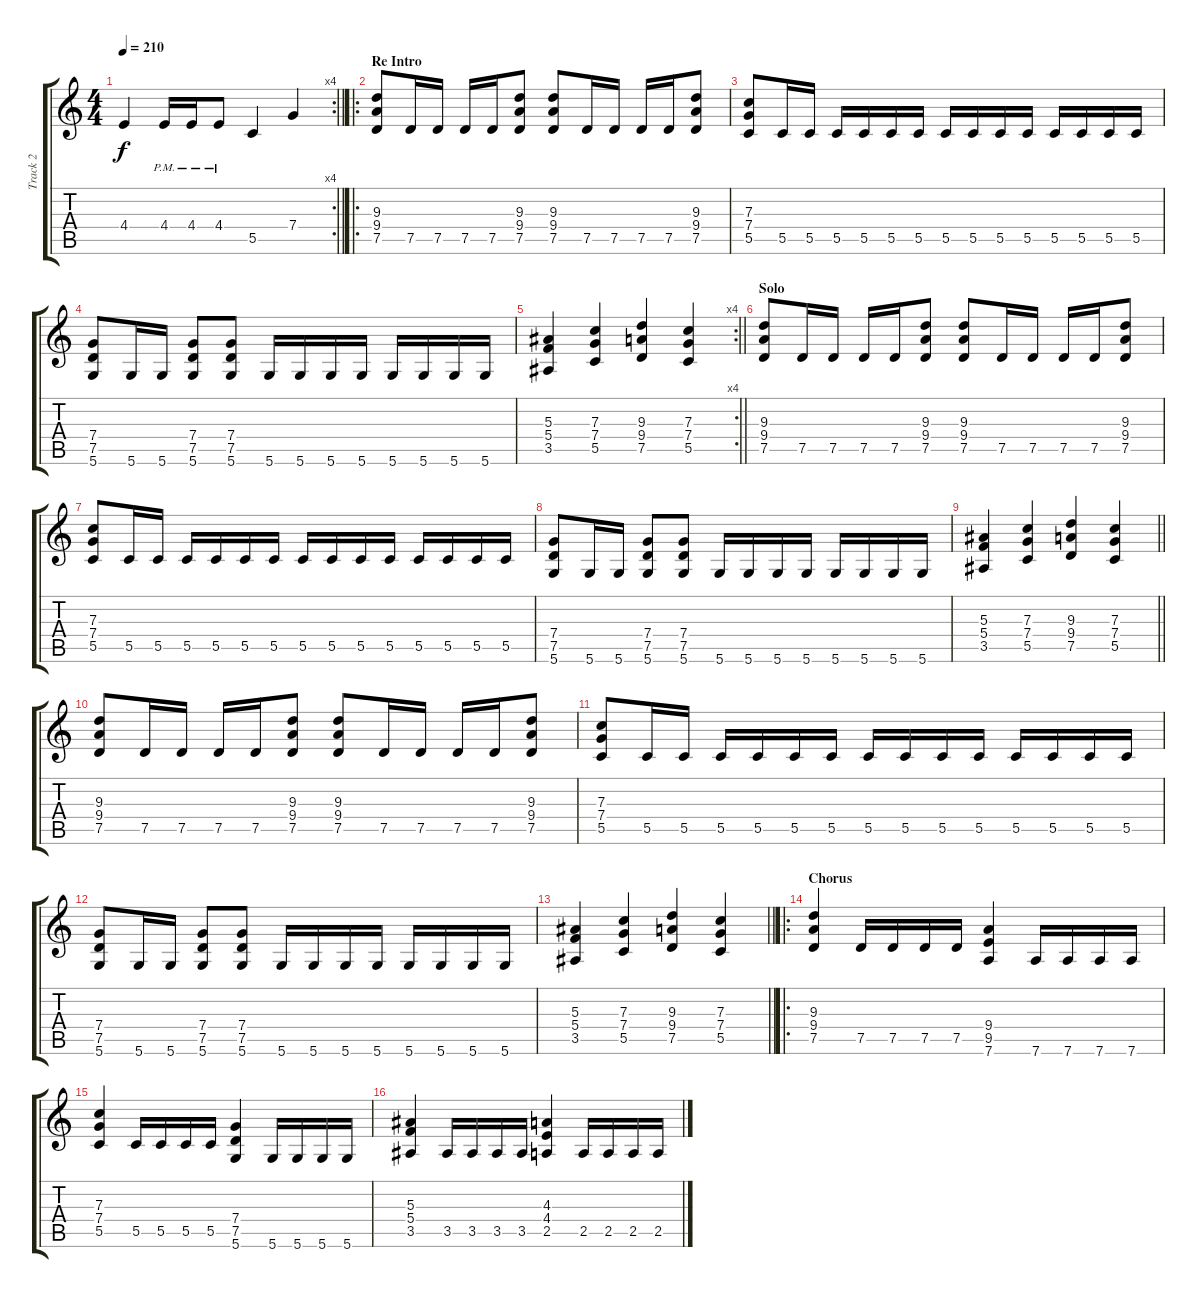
\track ("Track 2" "Track 2") {instrument distortionguitar}
\staff {score tabs}
\tuning (D4 A3 F3 C3 G2 D2) {hide}
\rc 4
\ts (4 4)
\tempo 210
\clef g2
\barLineRight lightlight
\ks c
4.4.4{dy f} 4.4{pm}.16 4.4{pm}.16 4.4{pm}.8 5.5.4 7.4.4 |
\ro
\section ("" "Re Intro")
(9.3 9.4 7.5).8 7.5.16 7.5.16 7.5.16 7.5.16 (9.3 9.4 7.5).8 (9.3 9.4 7.5).8 7.5.16 7.5.16 7.5.16 7.5.16 (9.3 9.4 7.5).8 |
(7.3 7.4 5.5).8 5.5.16 5.5.16 5.5.16 5.5.16 5.5.16 5.5.16 5.5.16 5.5.16 5.5.16 5.5.16 5.5.16 5.5.16 5.5.16 5.5.16 |
(7.4 7.5 5.6).8 5.6.16 5.6.16 (7.4 7.5 5.6).8 (7.4 7.5 5.6).8 5.6.16 5.6.16 5.6.16 5.6.16 5.6.16 5.6.16 5.6.16 5.6.16 |
\rc 4
\barLineRight lightlight
(5.3 5.4 3.5).4 (7.3 7.4 5.5).4 (9.3 9.4 7.5).4 (7.3 7.4 5.5).4 |
\section ("" "Solo")
(9.3 9.4 7.5).8 7.5.16 7.5.16 7.5.16 7.5.16 (9.3 9.4 7.5).8 (9.3 9.4 7.5).8 7.5.16 7.5.16 7.5.16 7.5.16 (9.3 9.4 7.5).8 |
(7.3 7.4 5.5).8 5.5.16 5.5.16 5.5.16 5.5.16 5.5.16 5.5.16 5.5.16 5.5.16 5.5.16 5.5.16 5.5.16 5.5.16 5.5.16 5.5.16 |
(7.4 7.5 5.6).8 5.6.16 5.6.16 (7.4 7.5 5.6).8 (7.4 7.5 5.6).8 5.6.16 5.6.16 5.6.16 5.6.16 5.6.16 5.6.16 5.6.16 5.6.16 |
\barLineRight lightlight
(5.3 5.4 3.5).4 (7.3 7.4 5.5).4 (9.3 9.4 7.5).4 (7.3 7.4 5.5).4 |
(9.3 9.4 7.5).8 7.5.16 7.5.16 7.5.16 7.5.16 (9.3 9.4 7.5).8 (9.3 9.4 7.5).8 7.5.16 7.5.16 7.5.16 7.5.16 (9.3 9.4 7.5).8 |
(7.3 7.4 5.5).8 5.5.16 5.5.16 5.5.16 5.5.16 5.5.16 5.5.16 5.5.16 5.5.16 5.5.16 5.5.16 5.5.16 5.5.16 5.5.16 5.5.16 |
(7.4 7.5 5.6).8 5.6.16 5.6.16 (7.4 7.5 5.6).8 (7.4 7.5 5.6).8 5.6.16 5.6.16 5.6.16 5.6.16 5.6.16 5.6.16 5.6.16 5.6.16 |
\barLineRight lightlight
(5.3 5.4 3.5).4 (7.3 7.4 5.5).4 (9.3 9.4 7.5).4 (7.3 7.4 5.5).4 |
\ro
\section ("" "Chorus")
(9.3 9.4 7.5).4 7.5.16 7.5.16 7.5.16 7.5.16 (9.4 9.5 7.6).4 7.6.16 7.6.16 7.6.16 7.6.16 |
(7.3 7.4 5.5).4 5.5.16 5.5.16 5.5.16 5.5.16 (7.4 7.5 5.6).4 5.6.16 5.6.16 5.6.16 5.6.16 |
(5.3 5.4 3.5).4 3.5.16 3.5.16 3.5.16 3.5.16 (4.3 4.4 2.5).4 2.5.16 2.5.16 2.5.16 2.5.16
